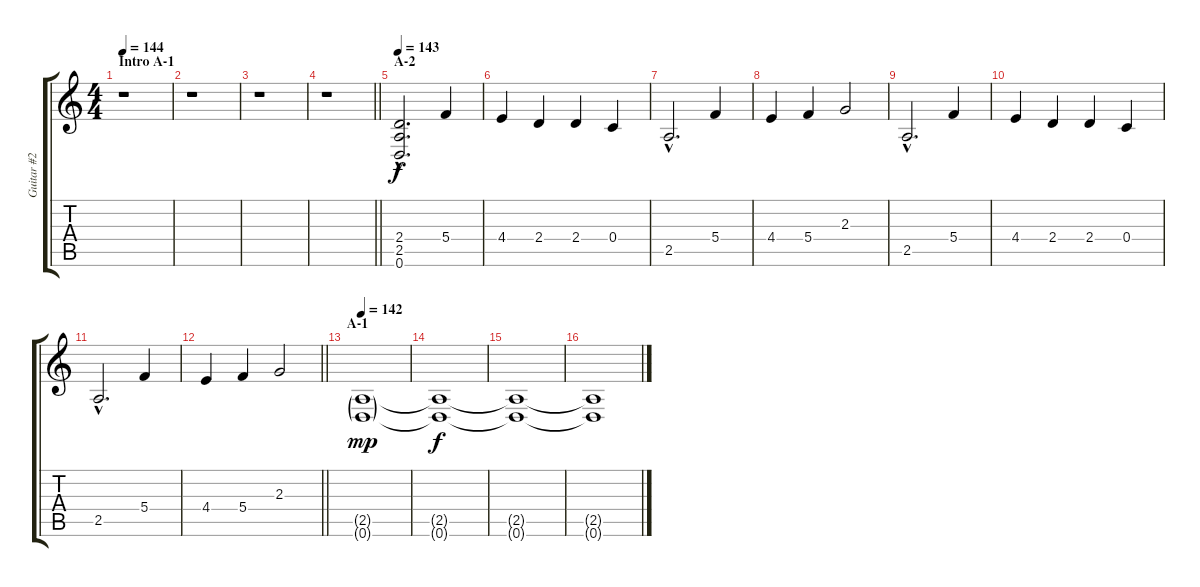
\track ("Guitar #2" "Guitar #2") {instrument distortionguitar}
\staff {score tabs}
\tuning (D4 A3 F3 C3 G2 D2) {hide}
\ts (4 4)
\section ("" "Intro A-1")
\tempo 144
\tempo 142
\tempo 144
\clef g2
\ks c
r.1{dy f instrument distortionguitar} |
r.1 |
r.1 |
\barLineRight lightlight
r.1 |
\section ("" "A-2")
\tempo 143
(2.4{hac} 2.5{hac} 0.6{hac}).2{d} 5.4.4 |
4.4.4 2.4.4 2.4.4 0.4.4 |
2.5{hac}.2{d} 5.4.4 |
4.4.4 5.4.4 2.3.2 |
2.5{hac}.2{d} 5.4.4 |
4.4.4 2.4.4 2.4.4 0.4.4 |
2.5{hac}.2{d} 5.4.4 |
\barLineRight lightlight
4.4.4 5.4.4 2.3.2 |
\section ("" "A-1")
\tempo 142
(2.5{g} 0.6{g}).1{dy mp} |
(2.5{t} 0.6{t}).1{dy f} |
(2.5{t} 0.6{t}).1 |
(2.5{t} 0.6{t}).1
